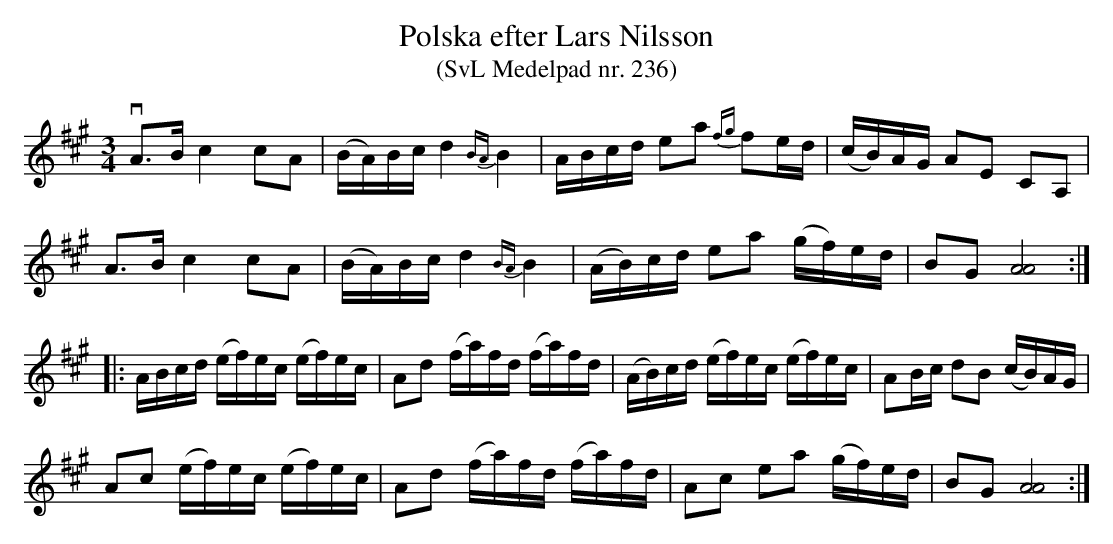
X:1
T:Polska efter Lars Nilsson
T:(SvL Medelpad nr. 236)
M: 3/4
L: 1/16
K: A
vA2>B2 c4     c2A2   | (BA)Bc d4     {BA}B4 | ABcd   e2a2   {fg}f2ed | (cB)AG A2E2  C2A,2   |
 A2>B2 c4     c2A2   | (BA)Bc d4     {BA}B4 | (AB)cd e2a2   (gf)ed   | B2G2   [AA]8        ::
ABcd   (ef)ec (ef)ec | A2d2   (fa)fd (fa)fd | (AB)cd (ef)ec (ef)ec   | A2Bc   d2B2  (cB)AG  |
A2c2   (ef)ec (ef)ec | A2d2   (fa)fd (fa)fd | A2c2   e2a2   (gf)ed   | B2G2   [AA]8        :|
